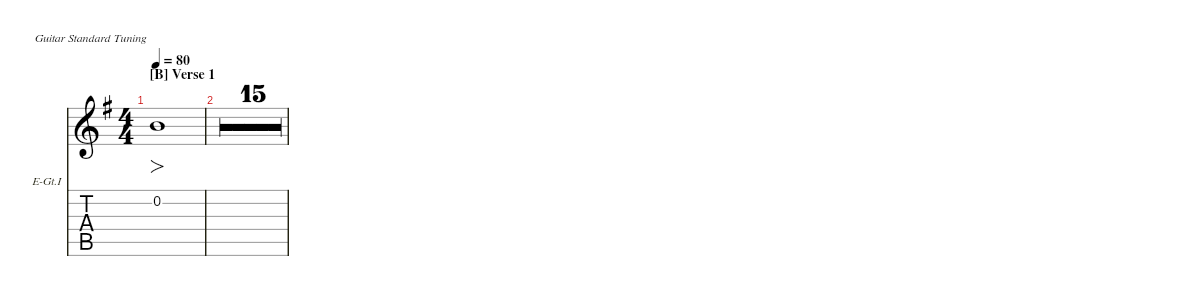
\hideDynamics
\bracketExtendMode nobrackets
\firstSystemTrackNameOrientation horizontal
\otherSystemsTrackNameOrientation horizontal
\track ("E.Guitar I" "E-Gt.I") {multiBarRest instrument distortionguitar}
\staff {score tabs}
\tuning (E4 B3 G3 D3 A2 E2)
\ts (4 4)
\section ("B" "Verse 1")
\tempo 80
\clef g2
\ks g
0.2.1{fo dy mf} |
r.1 |
r.1 |
r.1 |
r.1 |
r.1 |
r.1 |
r.1 |
r.1 |
r.1 |
r.1 |
r.1 |
r.1 |
r.1 |
r.1 |
r.1
